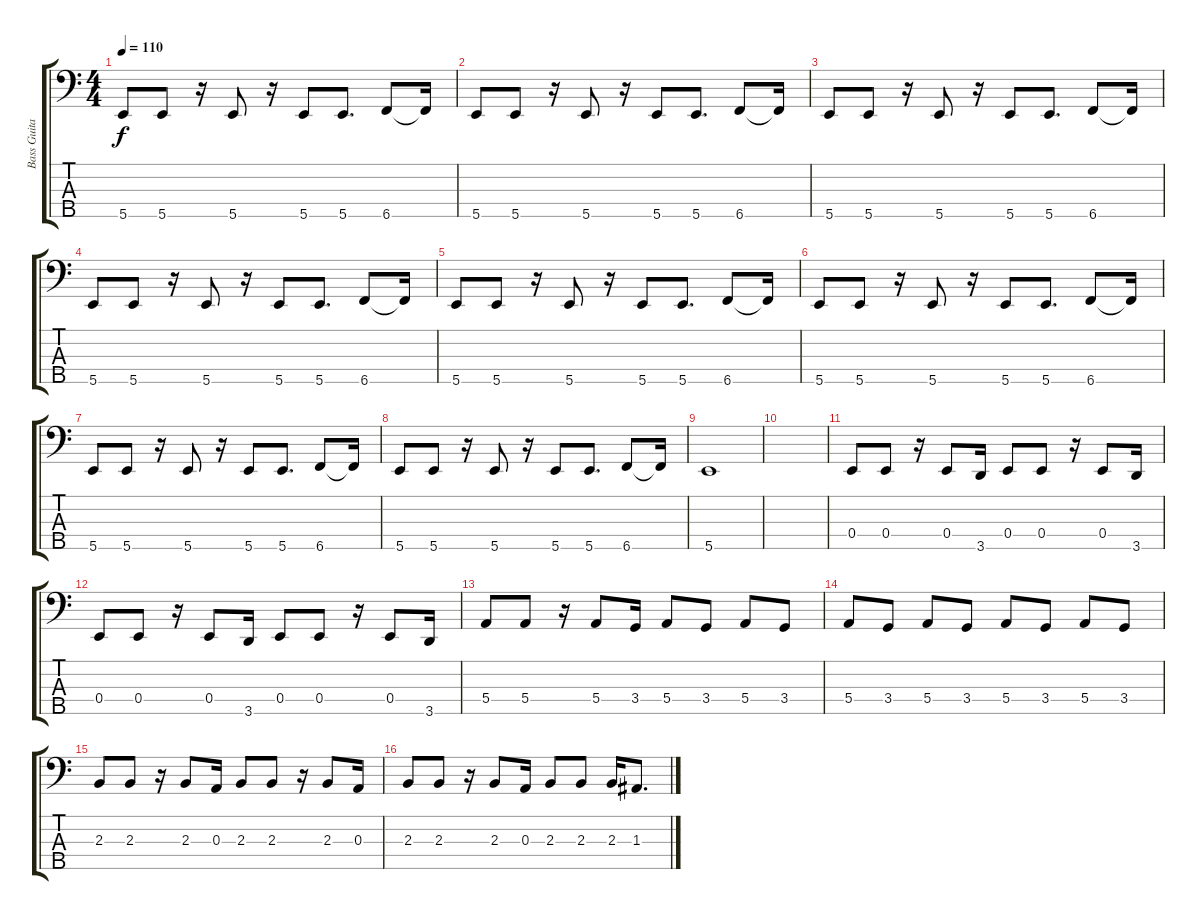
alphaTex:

\track ("Bass Guitar" "Bass Guita") {instrument electricbassfinger}
\staff {score tabs}
\tuning (G2 D2 A1 E1 B0) {hide}
\ts (4 4)
\tempo 110
\clef f4
\ks c
5.5.8{dy f} 5.5.8 r.16 5.5.8 r.16 5.5.8 5.5.8{d} 6.5.8 6.5{t}.16 |
5.5.8 5.5.8 r.16 5.5.8 r.16 5.5.8 5.5.8{d} 6.5.8 6.5{t}.16 |
5.5.8 5.5.8 r.16 5.5.8 r.16 5.5.8 5.5.8{d} 6.5.8 6.5{t}.16 |
5.5.8 5.5.8 r.16 5.5.8 r.16 5.5.8 5.5.8{d} 6.5.8 6.5{t}.16 |
5.5.8 5.5.8 r.16 5.5.8 r.16 5.5.8 5.5.8{d} 6.5.8 6.5{t}.16 |
5.5.8 5.5.8 r.16 5.5.8 r.16 5.5.8 5.5.8{d} 6.5.8 6.5{t}.16 |
5.5.8 5.5.8 r.16 5.5.8 r.16 5.5.8 5.5.8{d} 6.5.8 6.5{t}.16 |
5.5.8 5.5.8 r.16 5.5.8 r.16 5.5.8 5.5.8{d} 6.5.8 6.5{t}.16 |
5.5.1 |
|
0.4.8 0.4.8 r.16 0.4.8 3.5.16 0.4.8 0.4.8 r.16 0.4.8 3.5.16 |
0.4.8 0.4.8 r.16 0.4.8 3.5.16 0.4.8 0.4.8 r.16 0.4.8 3.5.16 |
5.4.8 5.4.8 r.16 5.4.8 3.4.16 5.4.8 3.4.8 5.4.8 3.4.8 |
5.4.8 3.4.8 5.4.8 3.4.8 5.4.8 3.4.8 5.4.8 3.4.8 |
2.3.8 2.3.8 r.16 2.3.8 0.3.16 2.3.8 2.3.8 r.16 2.3.8 0.3.16 |
2.3.8 2.3.8 r.16 2.3.8 0.3.16 2.3.8 2.3.8 2.3.16 1.3.8{d}
